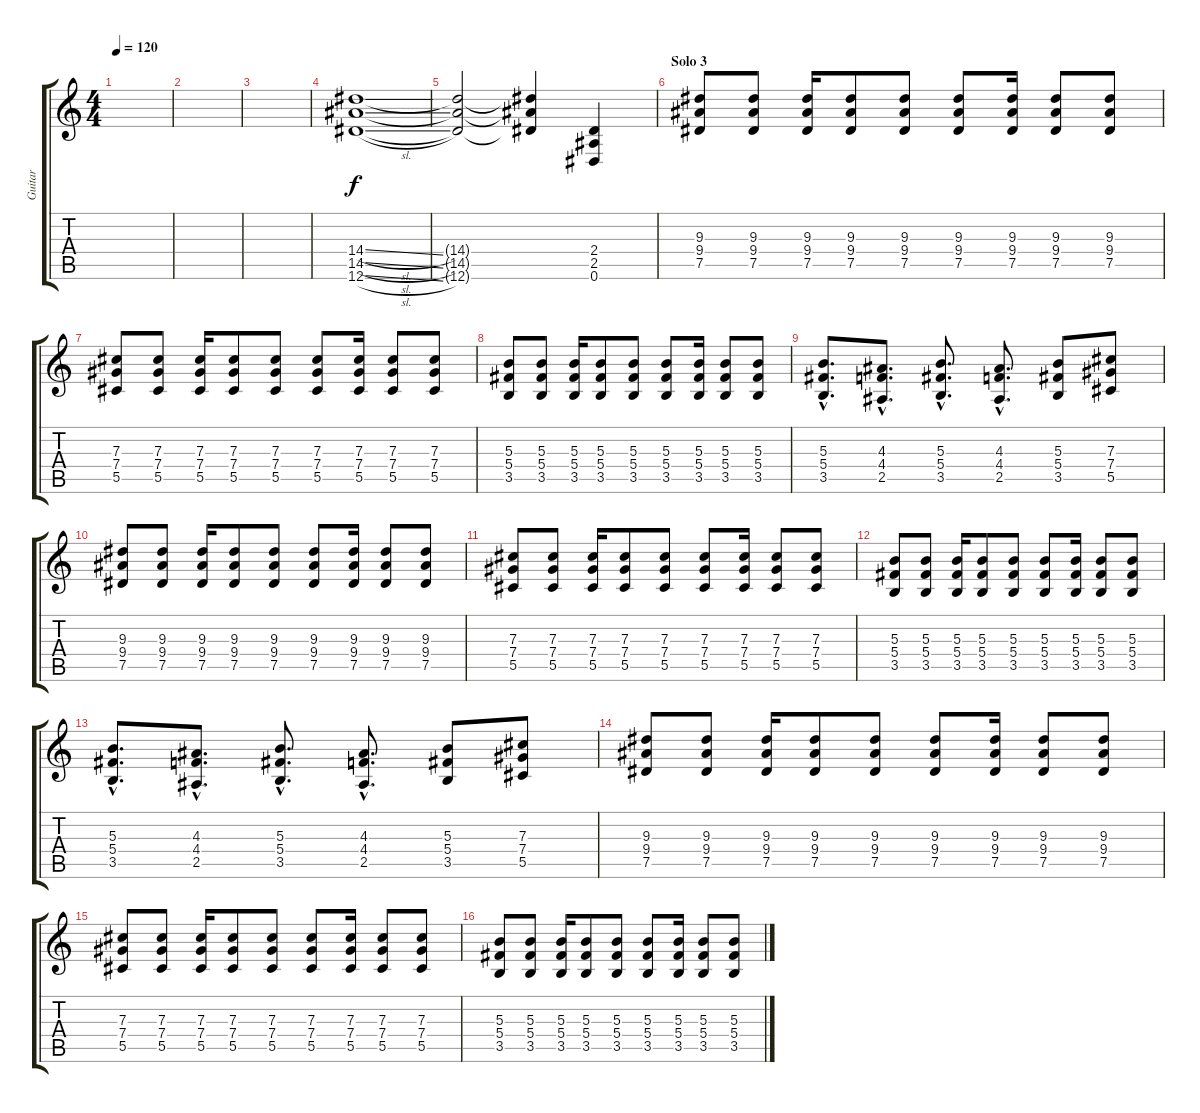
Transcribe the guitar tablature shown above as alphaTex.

\track ("Guitar" "Guitar") {instrument distortionguitar}
\staff {score tabs}
\tuning (Eb4 Bb3 Gb3 Db3 Ab2 Eb2) {hide}
\ts (4 4)
\tempo 120
\clef g2
\ks c
|
|
|
(14.4{sl} 14.5{sl} 12.6{sl}).1 |
(14.4{t} 14.5{t} 12.6{t}).2 (14.4{t} 14.5{t} 12.6{t}).4 (2.4 2.5 0.6).4 |
\section ("" "Solo 3")
(9.3 9.4 7.5).8 (9.3 9.4 7.5).8 (9.3 9.4 7.5).16 (9.3 9.4 7.5).8 (9.3 9.4 7.5).8 (9.3 9.4 7.5).8 (9.3 9.4 7.5).16 (9.3 9.4 7.5).8 (9.3 9.4 7.5).8 |
(7.3 7.4 5.5).8 (7.3 7.4 5.5).8 (7.3 7.4 5.5).16 (7.3 7.4 5.5).8 (7.3 7.4 5.5).8 (7.3 7.4 5.5).8 (7.3 7.4 5.5).16 (7.3 7.4 5.5).8 (7.3 7.4 5.5).8 |
(5.3 5.4 3.5).8 (5.3 5.4 3.5).8 (5.3 5.4 3.5).16 (5.3 5.4 3.5).8 (5.3 5.4 3.5).8 (5.3 5.4 3.5).8 (5.3 5.4 3.5).16 (5.3 5.4 3.5).8 (5.3 5.4 3.5).8 |
(5.3{hac} 5.4{hac} 3.5{hac}).8{d} (4.3{hac} 4.4{hac} 2.5{hac}).8{d} (5.3{hac} 5.4{hac} 3.5{hac}).8{d} (4.3{hac} 4.4{hac} 2.5{hac}).8{d} (5.3 5.4 3.5).8 (7.3 7.4 5.5).8 |
(9.3 9.4 7.5).8 (9.3 9.4 7.5).8 (9.3 9.4 7.5).16 (9.3 9.4 7.5).8 (9.3 9.4 7.5).8 (9.3 9.4 7.5).8 (9.3 9.4 7.5).16 (9.3 9.4 7.5).8 (9.3 9.4 7.5).8 |
(7.3 7.4 5.5).8 (7.3 7.4 5.5).8 (7.3 7.4 5.5).16 (7.3 7.4 5.5).8 (7.3 7.4 5.5).8 (7.3 7.4 5.5).8 (7.3 7.4 5.5).16 (7.3 7.4 5.5).8 (7.3 7.4 5.5).8 |
(5.3 5.4 3.5).8 (5.3 5.4 3.5).8 (5.3 5.4 3.5).16 (5.3 5.4 3.5).8 (5.3 5.4 3.5).8 (5.3 5.4 3.5).8 (5.3 5.4 3.5).16 (5.3 5.4 3.5).8 (5.3 5.4 3.5).8 |
(5.3{hac} 5.4{hac} 3.5{hac}).8{d} (4.3{hac} 4.4{hac} 2.5{hac}).8{d} (5.3{hac} 5.4{hac} 3.5{hac}).8{d} (4.3{hac} 4.4{hac} 2.5{hac}).8{d} (5.3 5.4 3.5).8 (7.3 7.4 5.5).8 |
(9.3 9.4 7.5).8 (9.3 9.4 7.5).8 (9.3 9.4 7.5).16 (9.3 9.4 7.5).8 (9.3 9.4 7.5).8 (9.3 9.4 7.5).8 (9.3 9.4 7.5).16 (9.3 9.4 7.5).8 (9.3 9.4 7.5).8 |
(7.3 7.4 5.5).8 (7.3 7.4 5.5).8 (7.3 7.4 5.5).16 (7.3 7.4 5.5).8 (7.3 7.4 5.5).8 (7.3 7.4 5.5).8 (7.3 7.4 5.5).16 (7.3 7.4 5.5).8 (7.3 7.4 5.5).8 |
(5.3 5.4 3.5).8 (5.3 5.4 3.5).8 (5.3 5.4 3.5).16 (5.3 5.4 3.5).8 (5.3 5.4 3.5).8 (5.3 5.4 3.5).8 (5.3 5.4 3.5).16 (5.3 5.4 3.5).8 (5.3 5.4 3.5).8
